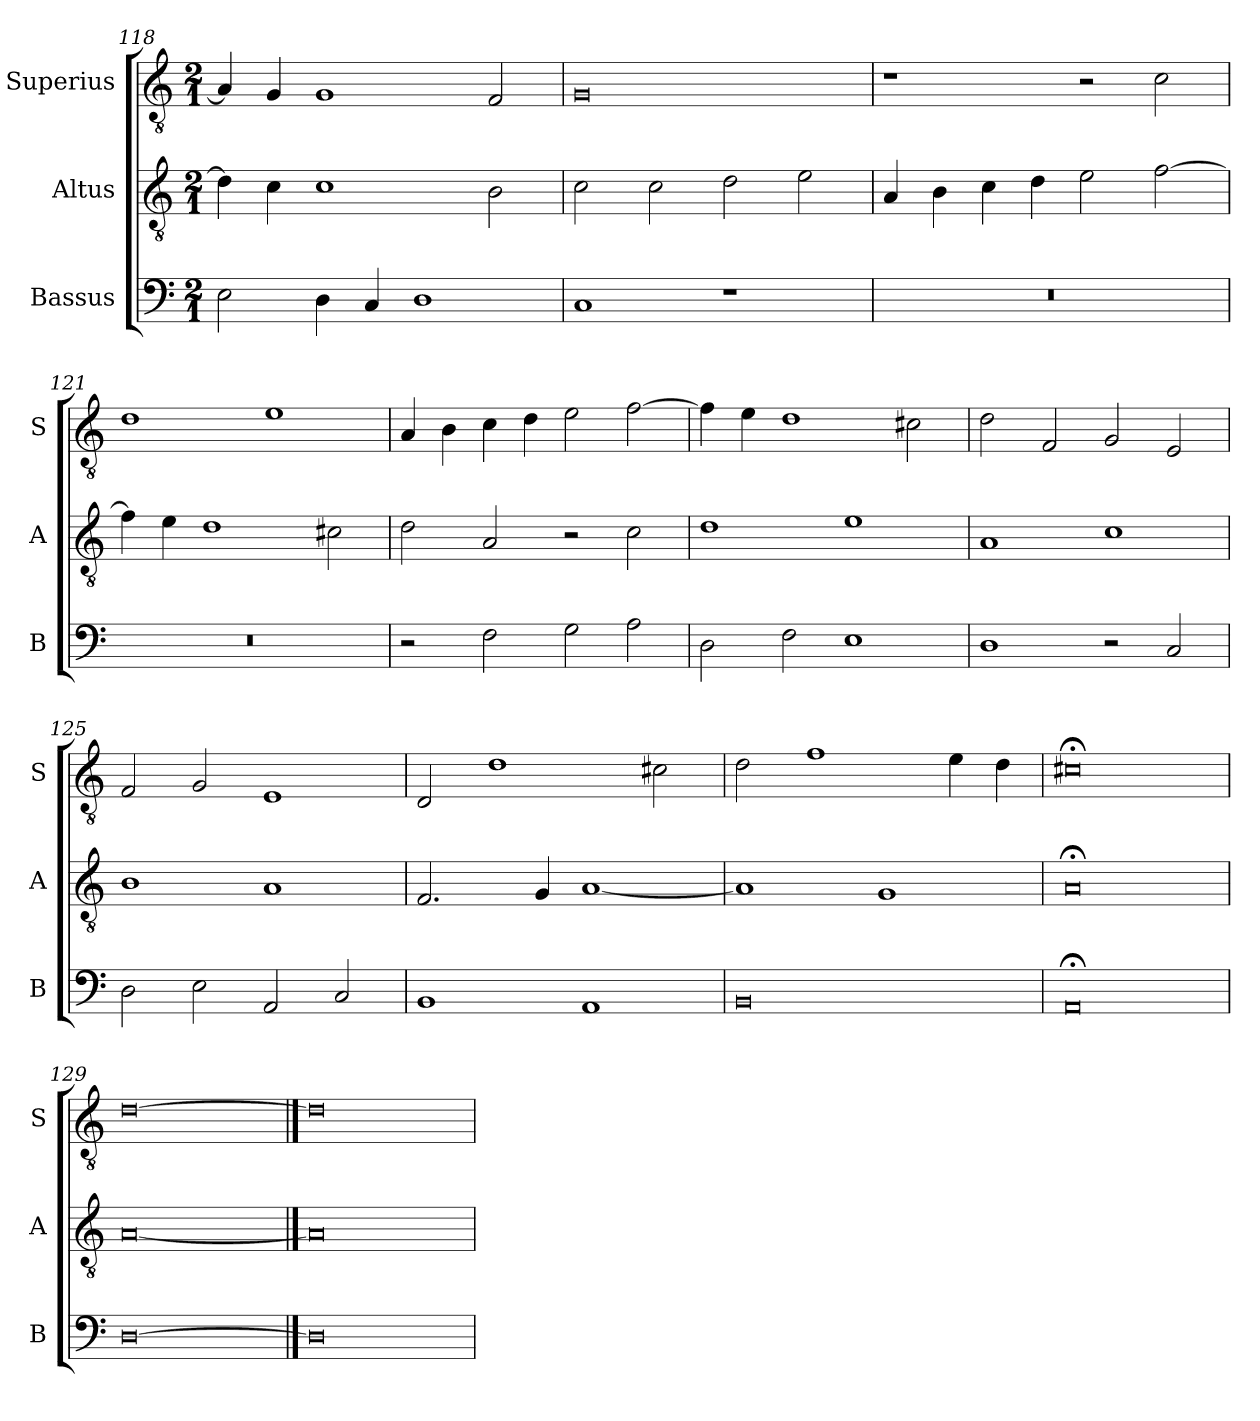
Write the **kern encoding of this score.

**kern	**kern	**kern
*part3	*part2	*part1
*staff3	*staff2	*staff1
*I"Bassus	*I"Altus	*I"Superius
*I'B	*I'A	*I'S
*clefF4	*clefGv2	*clefGv2
*k[]	*k[]	*k[]
*C:	*C:	*C:
*M2/1	*M2/1	*M2/1
=118	=118	=118
2E	4d]	4A]
.	4c	4G
4D	1c	1G
4C	.	.
1D	.	.
.	2B	2F
=119	=119	=119
1C	2c	0G
.	2c	.
1r	2d	.
.	2e	.
=120	=120	=120
0r	4A	1r
.	4B	.
.	4c	.
.	4d	.
.	2e	2r
.	[2f	2c
=121	=121	=121
0r	4f]	1d
.	4e	.
.	1d	.
.	.	1e
.	2c#X	.
=122	=122	=122
2r	2d	4A
.	.	4B
2F	2A	4c
.	.	4d
2G	2r	2e
2A	2c	[2f
=123	=123	=123
2D	1d	4f]
.	.	4e
2F	.	1d
1E	1e	.
.	.	2c#X
=124	=124	=124
1D	1A	2d
.	.	2F
2r	1c	2G
2C	.	2E
=125	=125	=125
2D	1B	2F
2E	.	2G
2AA	1A	1E
2C	.	.
=126	=126	=126
1BB	2.F	2D
.	.	1d
.	4G	.
1AA	[1A	.
.	.	2c#X
=127	=127	=127
0BB	1A]	2d
.	.	1f
.	1G	.
.	.	4e
.	.	4d
=128	=128	=128
0AA;<	0A;<	0c#X;<
=129	=129	=129
[0D	[0A	[0d
==130	==130	==130
0D]	0A]	0d]
=	=	=
*-	*-	*-
